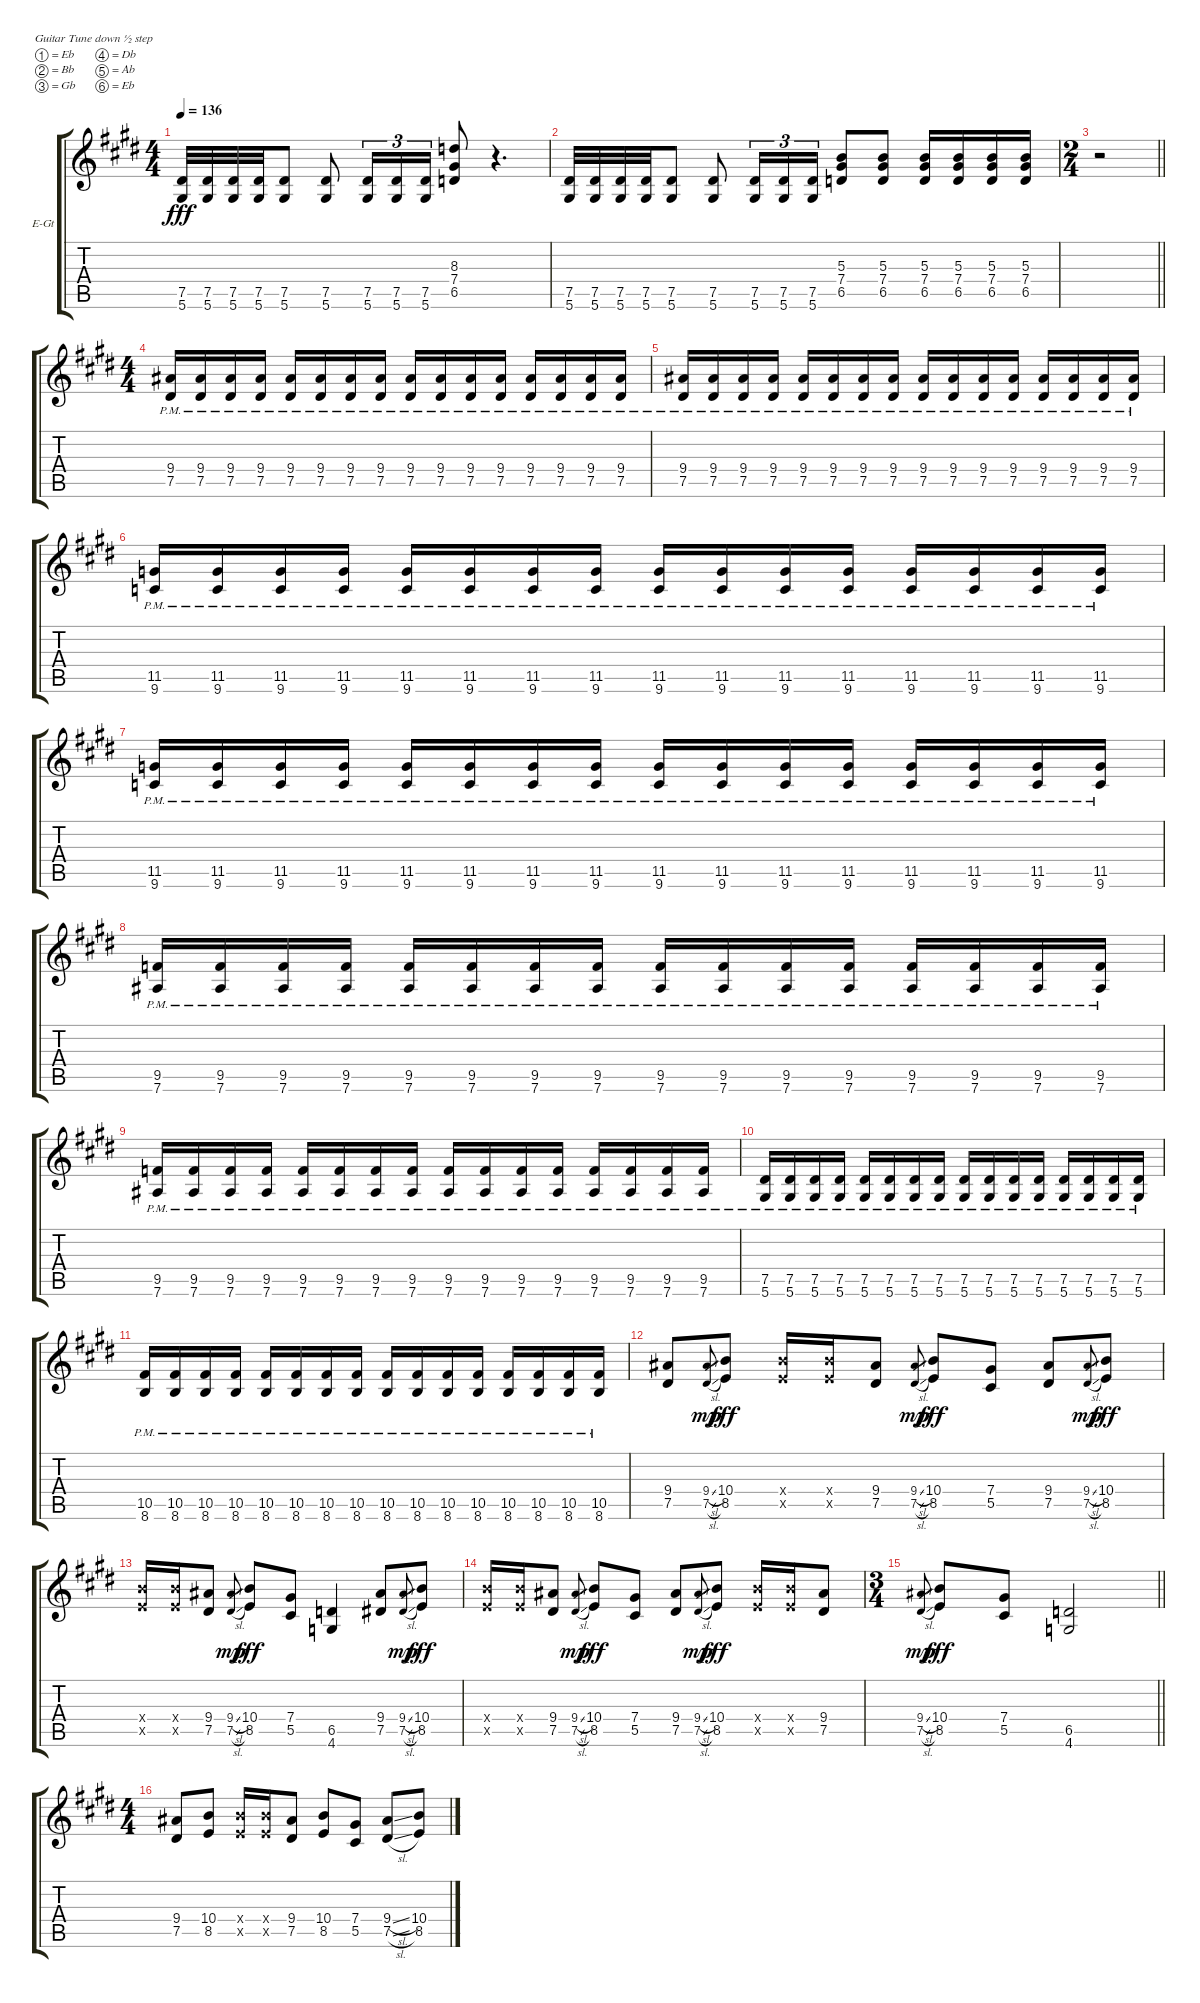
\bracketExtendMode groupsimilarinstruments
\firstSystemTrackNameOrientation horizontal
\otherSystemsTrackNameOrientation horizontal
\track ("Tim" "E-Gt") {instrument overdrivenguitar}
\staff {score tabs}
\tuning (Eb4 Bb3 Gb3 Db3 Ab2 Eb2)
\ts (4 4)
\tempo 136
\clef g2
\ks e
(7.5 5.6).32{dy fff} (7.5 5.6).32 (7.5 5.6).32 (7.5 5.6).32 (7.5 5.6).8 (7.5 5.6).8 (7.5 5.6).16{tu (3 2)} (7.5 5.6).16{tu (3 2)} (7.5 5.6).16{tu (3 2)} (8.3 7.4 6.5).8 r.4{d} |
(7.5 5.6).32 (7.5 5.6).32 (7.5 5.6).32 (7.5 5.6).32 (7.5 5.6).8 (7.5 5.6).8 (7.5 5.6).16{tu (3 2)} (7.5 5.6).16{tu (3 2)} (7.5 5.6).16{tu (3 2)} (5.3 7.4 6.5).8 (5.3 7.4 6.5).8 (5.3 7.4 6.5).16 (5.3 7.4 6.5).16 (5.3 7.4 6.5).16 (5.3 7.4 6.5).16 |
\ts (2 4)
\beaming (8 2 2)
\barLineRight lightlight
r.2 |
\ts (4 4)
\beaming (8 2 2 2 2)
(9.4{pm} 7.5{pm}).16 (9.4{pm} 7.5{pm}).16 (9.4{pm} 7.5{pm}).16 (9.4{pm} 7.5{pm}).16 (9.4{pm} 7.5{pm}).16 (9.4{pm} 7.5{pm}).16 (9.4{pm} 7.5{pm}).16 (9.4{pm} 7.5{pm}).16 (9.4{pm} 7.5{pm}).16 (9.4{pm} 7.5{pm}).16 (9.4{pm} 7.5{pm}).16 (9.4{pm} 7.5{pm}).16 (9.4{pm} 7.5{pm}).16 (9.4{pm} 7.5{pm}).16 (9.4{pm} 7.5{pm}).16 (9.4{pm} 7.5{pm}).16 |
(9.4{pm} 7.5{pm}).16 (9.4{pm} 7.5{pm}).16 (9.4{pm} 7.5{pm}).16 (9.4{pm} 7.5{pm}).16 (9.4{pm} 7.5{pm}).16 (9.4{pm} 7.5{pm}).16 (9.4{pm} 7.5{pm}).16 (9.4{pm} 7.5{pm}).16 (9.4{pm} 7.5{pm}).16 (9.4{pm} 7.5{pm}).16 (9.4{pm} 7.5{pm}).16 (9.4{pm} 7.5{pm}).16 (9.4{pm} 7.5{pm}).16 (9.4{pm} 7.5{pm}).16 (9.4{pm} 7.5{pm}).16 (9.4{pm} 7.5{pm}).16 |
(11.5{pm} 9.6{pm}).16 (11.5{pm} 9.6{pm}).16 (11.5{pm} 9.6{pm}).16 (11.5{pm} 9.6{pm}).16 (11.5{pm} 9.6{pm}).16 (11.5{pm} 9.6{pm}).16 (11.5{pm} 9.6{pm}).16 (11.5{pm} 9.6{pm}).16 (11.5{pm} 9.6{pm}).16 (11.5{pm} 9.6{pm}).16 (11.5{pm} 9.6{pm}).16 (11.5{pm} 9.6{pm}).16 (11.5{pm} 9.6{pm}).16 (11.5{pm} 9.6{pm}).16 (11.5{pm} 9.6{pm}).16 (11.5{pm} 9.6{pm}).16 |
(11.5{pm} 9.6{pm}).16 (11.5{pm} 9.6{pm}).16 (11.5{pm} 9.6{pm}).16 (11.5{pm} 9.6{pm}).16 (11.5{pm} 9.6{pm}).16 (11.5{pm} 9.6{pm}).16 (11.5{pm} 9.6{pm}).16 (11.5{pm} 9.6{pm}).16 (11.5{pm} 9.6{pm}).16 (11.5{pm} 9.6{pm}).16 (11.5{pm} 9.6{pm}).16 (11.5{pm} 9.6{pm}).16 (11.5{pm} 9.6{pm}).16 (11.5{pm} 9.6{pm}).16 (11.5{pm} 9.6{pm}).16 (11.5{pm} 9.6{pm}).16 |
(9.5{pm} 7.6{pm}).16 (9.5{pm} 7.6{pm}).16 (9.5{pm} 7.6{pm}).16 (9.5{pm} 7.6{pm}).16 (9.5{pm} 7.6{pm}).16 (9.5{pm} 7.6{pm}).16 (9.5{pm} 7.6{pm}).16 (9.5{pm} 7.6{pm}).16 (9.5{pm} 7.6{pm}).16 (9.5{pm} 7.6{pm}).16 (9.5{pm} 7.6{pm}).16 (9.5{pm} 7.6{pm}).16 (9.5{pm} 7.6{pm}).16 (9.5{pm} 7.6{pm}).16 (9.5{pm} 7.6{pm}).16 (9.5{pm} 7.6{pm}).16 |
(9.5{pm} 7.6{pm}).16 (9.5{pm} 7.6{pm}).16 (9.5{pm} 7.6{pm}).16 (9.5{pm} 7.6{pm}).16 (9.5{pm} 7.6{pm}).16 (9.5{pm} 7.6{pm}).16 (9.5{pm} 7.6{pm}).16 (9.5{pm} 7.6{pm}).16 (9.5{pm} 7.6{pm}).16 (9.5{pm} 7.6{pm}).16 (9.5{pm} 7.6{pm}).16 (9.5{pm} 7.6{pm}).16 (9.5{pm} 7.6{pm}).16 (9.5{pm} 7.6{pm}).16 (9.5{pm} 7.6{pm}).16 (9.5{pm} 7.6{pm}).16 |
(7.5{pm} 5.6{pm}).16 (7.5{pm} 5.6{pm}).16 (7.5{pm} 5.6{pm}).16 (7.5{pm} 5.6{pm}).16 (7.5{pm} 5.6{pm}).16 (7.5{pm} 5.6{pm}).16 (7.5{pm} 5.6{pm}).16 (7.5{pm} 5.6{pm}).16 (7.5{pm} 5.6{pm}).16 (7.5{pm} 5.6{pm}).16 (7.5{pm} 5.6{pm}).16 (7.5{pm} 5.6{pm}).16 (7.5{pm} 5.6{pm}).16 (7.5{pm} 5.6{pm}).16 (7.5{pm} 5.6{pm}).16 (7.5{pm} 5.6{pm}).16 |
(10.5{pm} 8.6{pm}).16 (10.5{pm} 8.6{pm}).16 (10.5{pm} 8.6{pm}).16 (10.5{pm} 8.6{pm}).16 (10.5{pm} 8.6{pm}).16 (10.5{pm} 8.6{pm}).16 (10.5{pm} 8.6{pm}).16 (10.5{pm} 8.6{pm}).16 (10.5{pm} 8.6{pm}).16 (10.5{pm} 8.6{pm}).16 (10.5{pm} 8.6{pm}).16 (10.5{pm} 8.6{pm}).16 (10.5{pm} 8.6{pm}).16 (10.5{pm} 8.6{pm}).16 (10.5{pm} 8.6{pm}).16 (10.5{pm} 8.6{pm}).16 |
(9.4 7.5).8 (9.4{sl} 7.5{sl}).8{gr dy mp} (10.4 8.5).8{dy fff} (10.4{x} 8.5{x}).16 (10.4{x} 8.5{x}).16 (9.4 7.5).8 (9.4{sl} 7.5{sl}).8{gr dy mp} (10.4 8.5).8{dy fff} (7.4 5.5).8 (9.4 7.5).8 (9.4{sl} 7.5{sl}).8{gr dy mp} (10.4 8.5).8{dy fff} |
(10.4{x} 8.5{x}).16 (10.4{x} 8.5{x}).16 (9.4 7.5).8 (9.4{sl} 7.5{sl}).8{gr dy mp} (10.4 8.5).8{dy fff} (7.4 5.5).8 (6.5 4.6).4 (9.4 7.5).8 (9.4{sl} 7.5{sl}).8{gr dy mp} (10.4 8.5).8{dy fff} |
(10.4{x} 8.5{x}).16 (10.4{x} 8.5{x}).16 (9.4 7.5).8 (9.4{sl} 7.5{sl}).8{gr dy mp} (10.4 8.5).8{dy fff} (7.4 5.5).8 (9.4 7.5).8 (9.4{sl} 7.5{sl}).8{gr dy mp} (10.4 8.5).8{dy fff} (10.4{x} 8.5{x}).16 (10.4{x} 8.5{x}).16 (9.4 7.5).8 |
\ts (3 4)
\beaming (8 2 2 2)
\barLineRight lightlight
(9.4{sl} 7.5{sl}).8{gr dy mp} (10.4 8.5).8{dy fff} (7.4 5.5).8 (6.5 4.6).2 |
\ts (4 4)
\beaming (8 2 2 2 2)
(9.4 7.5).8 (10.4 8.5).8 (10.4{x} 8.5{x}).16 (10.4{x} 8.5{x}).16 (9.4 7.5).8 (10.4 8.5).8 (7.4 5.5).8 (9.4{sl} 7.5{sl}).8 (10.4 8.5).8
